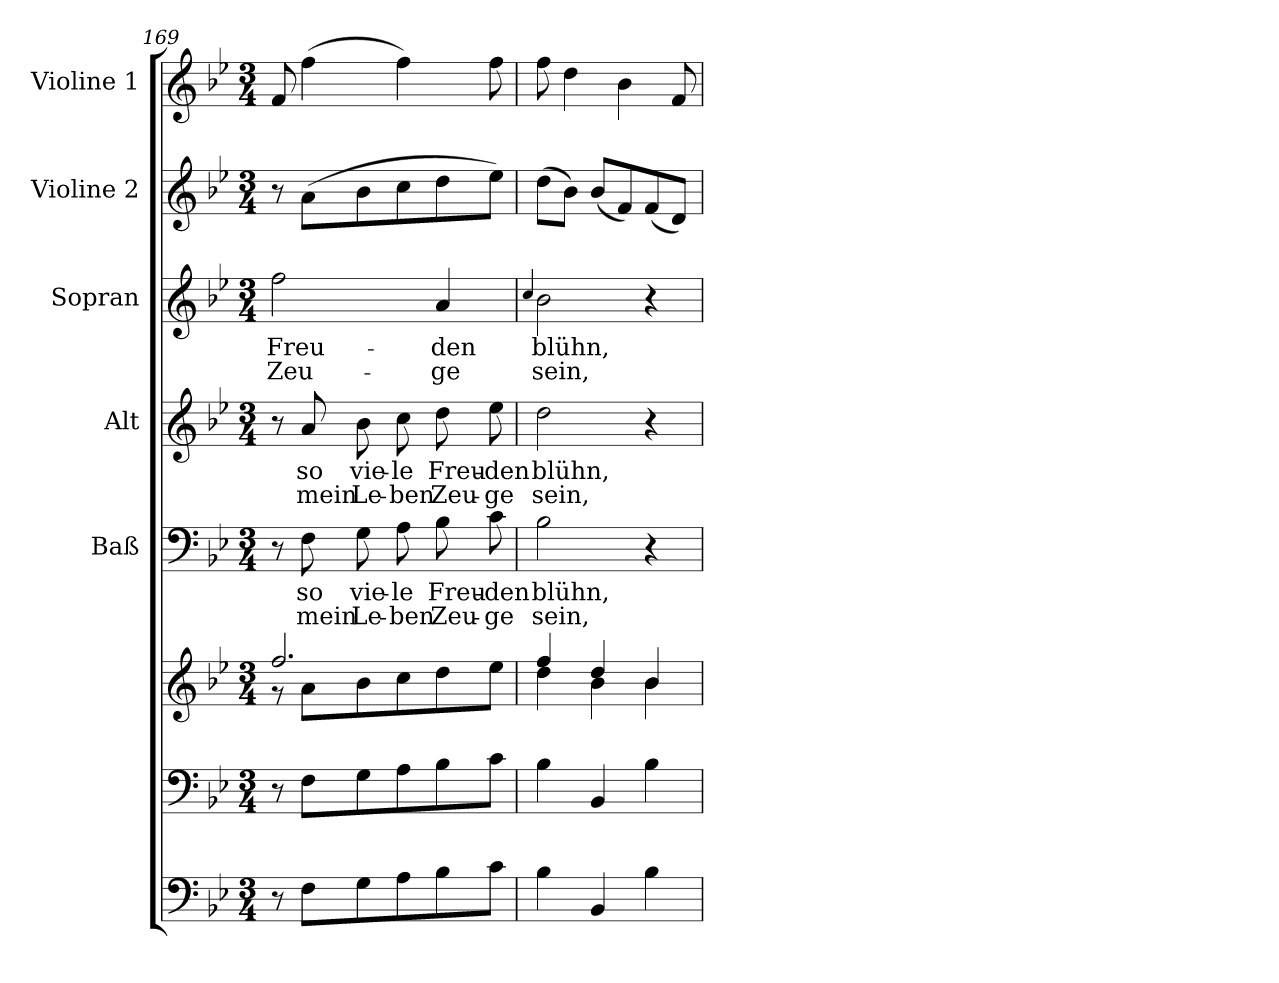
**kern	**kern	**kern	**kern	**text	**text	**kern	**text	**text	**kern	**text	**text	**kern	**kern
*part7	*part6	*part6	*part5	*part5	*part5	*part4	*part4	*part4	*part3	*part3	*part3	*part2	*part1
*staff8	*staff7	*staff6	*staff5	*staff5	*staff5	*staff4	*staff4	*staff4	*staff3	*staff3	*staff3	*staff2	*staff1
*	*	*	*I"Baß	*	*	*I"Alt	*	*	*I"Sopran	*	*	*I"Violine 2	*I"Violine 1
*	*	*	*	*	*	*	*	*	*	*	*	*I'Vln	*I'Vln
!!LO:PB:g=z
*clefF4	*clefF4	*clefG2	*clefF4	*	*	*clefG2	*	*	*clefG2	*	*	*clefG2	*clefG2
*ITrd7c12	*	*	*	*	*	*	*	*	*	*	*	*	*
*k[b-e-]	*k[b-e-]	*k[b-e-]	*k[b-e-]	*	*	*k[b-e-]	*	*	*k[b-e-]	*	*	*k[b-e-]	*k[b-e-]
*B-:	*B-:	*B-:	*B-:	*	*	*B-:	*	*	*B-:	*	*	*B-:	*B-:
*M3/4	*M3/4	*M3/4	*M3/4	*	*	*M3/4	*	*	*M3/4	*	*	*M3/4	*M3/4
=169	=169	=169	=169	=169	=169	=169	=169	=169	=169	=169	=169	=169	=169
*	*	*^	*	*	*	*	*	*	*	*	*	*	*
!	!	!	!	!	!	!	!	!	!	!	!LO:LY:b	!LO:LY:b	!	!
8r	8r	2.ff/	8rg	8r	.	.	8r	.	.	2ff\	Freu-	Zeu-	8r	8f/
!	!	!	!	!	!LO:LY:b	!LO:LY:b	!	!LO:LY:b	!LO:LY:b	!	!	!	!	!
8FF\L	8F\L	.	8a\L	8F\	so	mein	8a/	so	mein	.	.	.	(>8a\L	(>4ff\
!	!	!	!	!	!LO:LY:b	!LO:LY:b	!	!LO:LY:b	!LO:LY:b	!	!	!	!	!
8GG\	8G\	.	8b-\	8G\	vie-	Le-	8b-\	vie-	Le-	.	.	.	8b-\	.
!	!	!	!	!	!LO:LY:b	!LO:LY:b	!	!LO:LY:b	!LO:LY:b	!	!	!	!	!
8AA\	8A\	.	8cc\	8A\	-le	-ben	8cc\	-le	-ben	.	.	.	8cc\	4ff\)
!	!	!	!	!	!LO:LY:b	!LO:LY:b	!	!LO:LY:b	!LO:LY:b	!	!LO:LY:b	!LO:LY:b	!	!
8BB-\	8B-\	.	8dd\	8B-\	Freu-	Zeu-	8dd\	Freu-	Zeu-	4a/	-den	-ge	8dd\	.
!	!	!	!	!	!LO:LY:b	!LO:LY:b	!	!LO:LY:b	!LO:LY:b	!	!	!	!	!
8C\J	8c\J	.	8ee-\J	8c\	-den	-ge	8ee-\	-den	-ge	.	.	.	8ee-\J)	8ff\
=170	=170	=170	=170	=170	=170	=170	=170	=170	=170	=170	=170	=170	=170	=170
.	.	.	.	.	.	.	.	.	.	4qqcc/	.	.	.	.
!	!	!	!	!	!LO:LY:b	!LO:LY:b	!	!LO:LY:b	!LO:LY:b	!	!LO:LY:b	!LO:LY:b	!	!
4BB-\	4B-\	4ff/	4dd\	2B-\	blühn,	sein,	2dd\	blühn,	sein,	2b-\	blühn,	sein,	(>8dd\L	8ff\
.	.	.	.	.	.	.	.	.	.	.	.	.	8b-\J)	4dd\
4BBB-/	4BB-/	4dd/	4b-\	.	.	.	.	.	.	.	.	.	(<8b-/L	.
.	.	.	.	.	.	.	.	.	.	.	.	.	8f/)	4b-\
4BB-\	4B-\	4b-/	4b-\	4r	.	.	4r	.	.	4r	.	.	(<8f/	.
.	.	.	.	.	.	.	.	.	.	.	.	.	8d/J)	8f/
*	*	*v	*v	*	*	*	*	*	*	*	*	*	*	*
=	=	=	=	=	=	=	=	=	=	=	=	=	=
*-	*-	*-	*-	*-	*-	*-	*-	*-	*-	*-	*-	*-	*-
